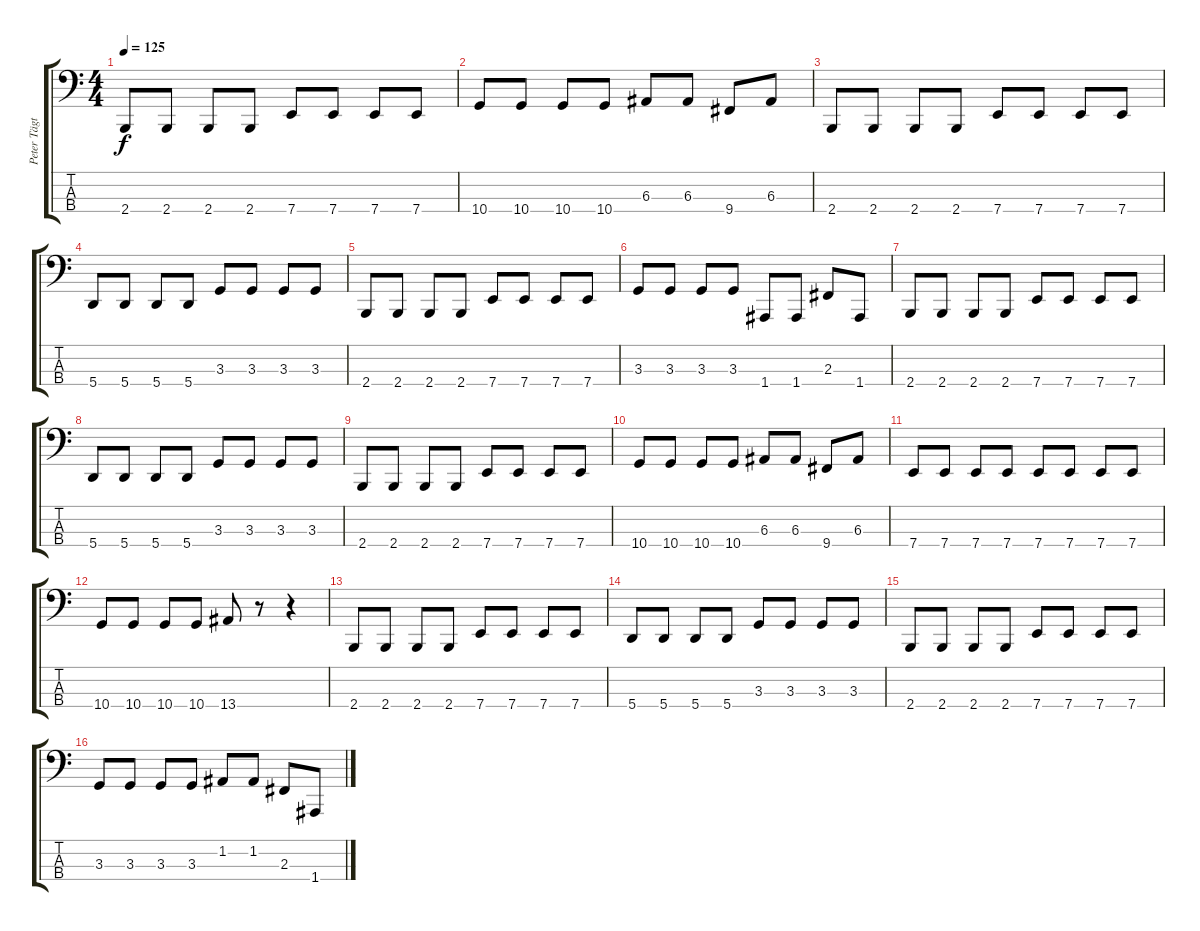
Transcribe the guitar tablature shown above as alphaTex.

\track ("Peter Tägtgren" "Peter Tägt") {instrument electricbasspick}
\staff {score tabs}
\tuning (D2 A1 E1 A0) {hide}
\ts (4 4)
\tempo 125
\clef f4
\ks c
2.4.8{dy f} 2.4.8 2.4.8 2.4.8 7.4.8 7.4.8 7.4.8 7.4.8 |
10.4.8 10.4.8 10.4.8 10.4.8 6.3.8 6.3.8 9.4.8 6.3.8 |
2.4.8 2.4.8 2.4.8 2.4.8 7.4.8 7.4.8 7.4.8 7.4.8 |
5.4.8 5.4.8 5.4.8 5.4.8 3.3.8 3.3.8 3.3.8 3.3.8 |
2.4.8 2.4.8 2.4.8 2.4.8 7.4.8 7.4.8 7.4.8 7.4.8 |
3.3.8 3.3.8 3.3.8 3.3.8 1.4.8 1.4.8 2.3.8 1.4.8 |
2.4.8 2.4.8 2.4.8 2.4.8 7.4.8 7.4.8 7.4.8 7.4.8 |
5.4.8 5.4.8 5.4.8 5.4.8 3.3.8 3.3.8 3.3.8 3.3.8 |
2.4.8 2.4.8 2.4.8 2.4.8 7.4.8 7.4.8 7.4.8 7.4.8 |
10.4.8 10.4.8 10.4.8 10.4.8 6.3.8 6.3.8 9.4.8 6.3.8 |
7.4.8 7.4.8 7.4.8 7.4.8 7.4.8 7.4.8 7.4.8 7.4.8 |
10.4.8 10.4.8 10.4.8 10.4.8 13.4.8 r.8 r.4 |
2.4.8 2.4.8 2.4.8 2.4.8 7.4.8 7.4.8 7.4.8 7.4.8 |
5.4.8 5.4.8 5.4.8 5.4.8 3.3.8 3.3.8 3.3.8 3.3.8 |
2.4.8 2.4.8 2.4.8 2.4.8 7.4.8 7.4.8 7.4.8 7.4.8 |
3.3.8 3.3.8 3.3.8 3.3.8 1.2.8 1.2.8 2.3.8 1.4.8
